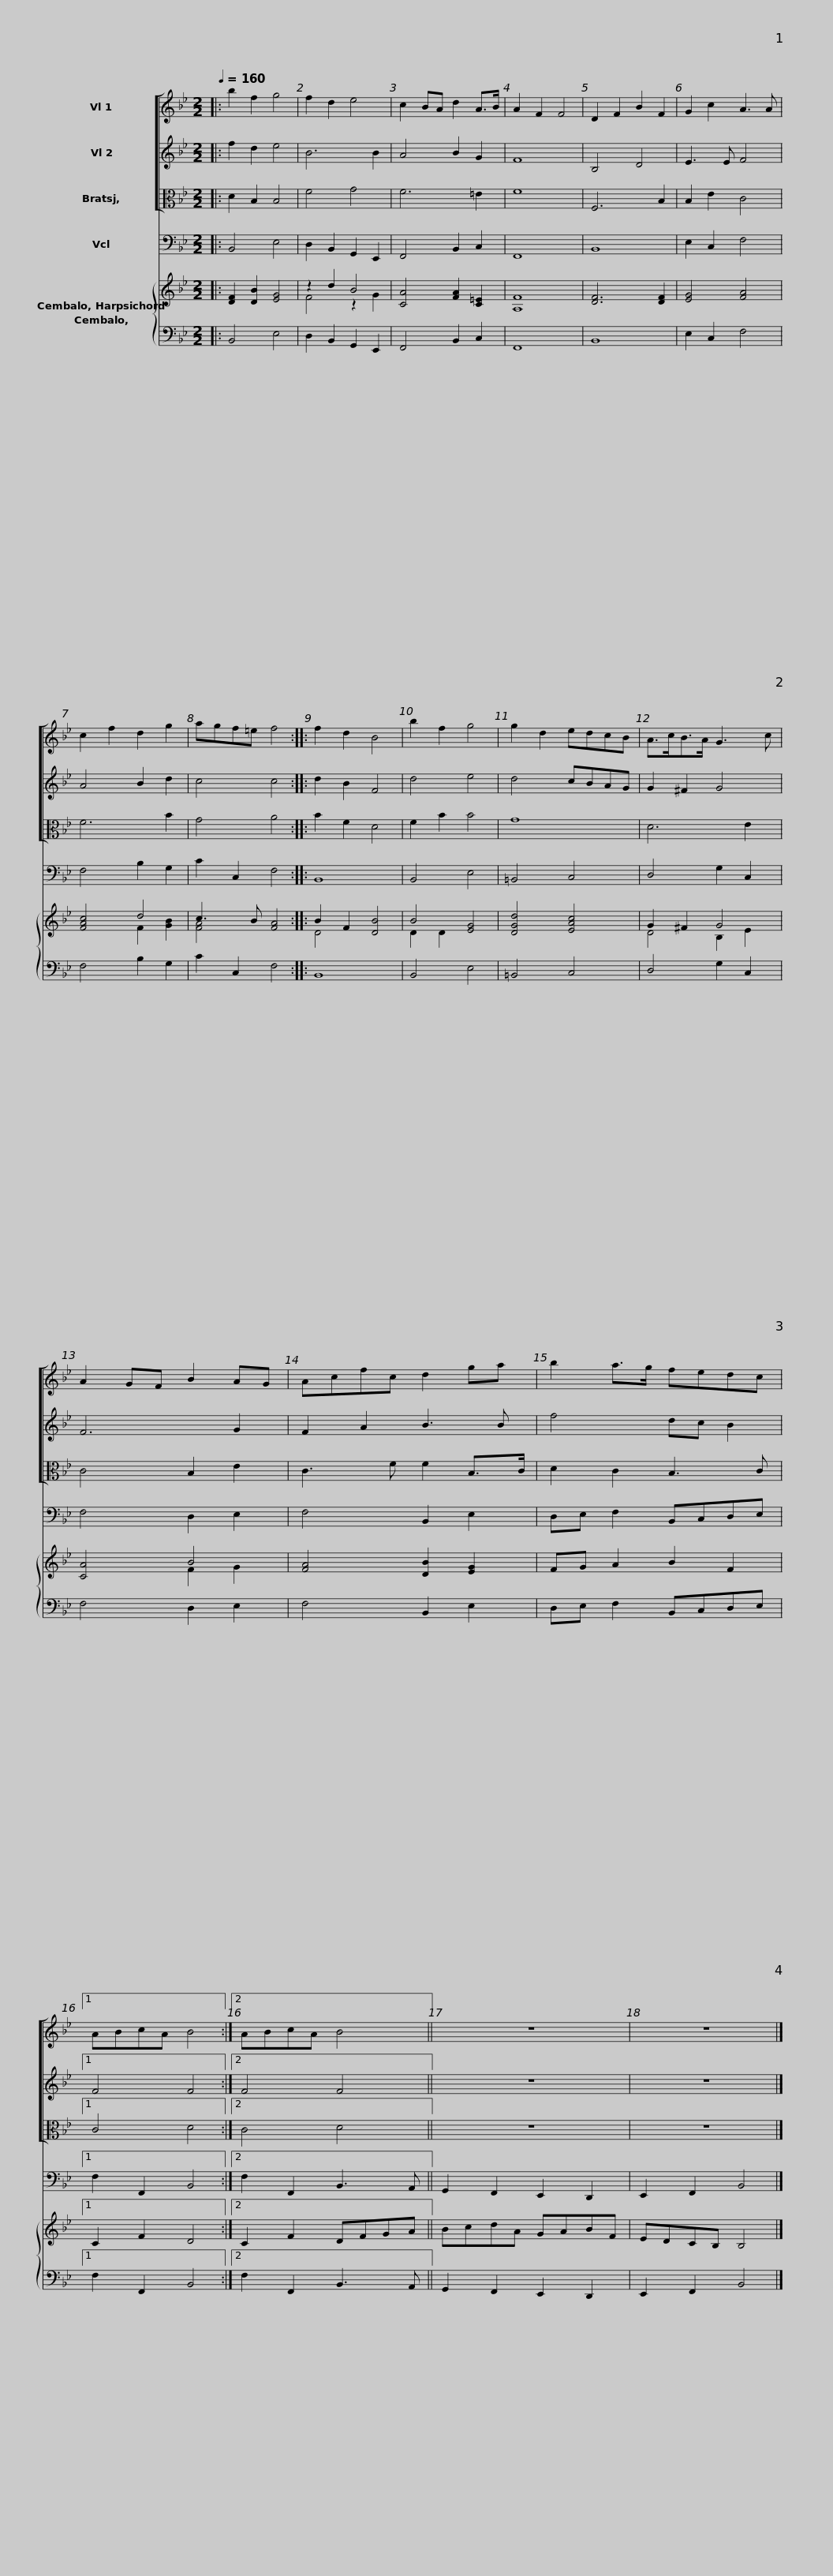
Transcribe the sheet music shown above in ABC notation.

X:1
%%score [ 1 2 3 ] 4 { ( 5 6 ) 7 }
L:1/8
Q:1/4=160
M:2/2
I:linebreak $
K:Bb
V:1 treble
V:2 treble
V:3 alto
V:4 bass
V:5 treble
V:6 treble
V:7 bass
V:1
|: b2 f2 g4 | f2 d2 e4 | c2 BA d2 A>B | A2 F2 F4 | D2 F2 B2 F2 | %5
 G2 c2 A3 A | c2 f2 d2 g2 |$ agf=e f4 :: f2 d2 B4 | b2 f2 g4 | %10
 g2 d2 edcB | A>cB>A G3 c | A2 GF B2 AG |$ Acfc d2 ga | b2 a>g fedc |1 %15
 ABcA B4 :|2 ABcA B4 || z8 |$ z8 |] %19
V:2
|: f2 d2 e4 | B6 B2 | A4 B2 G2 | F8 | B,4 D4 | %5
 E3 E F4 | A4 B2 d2 |$ c4 c4 :: d2 B2 F4 | d4 e4 | %10
 d4 cBAG | G2 ^F2 G4 | F6 G2 |$ F2 A2 B3 B | f4 dc B2 |1 %15
 F4 F4 :|2 F4 F4 || z8 |$ z8 |] %19
V:3
|: D2 B,2 B,4 | F4 G4 | F6 =E2 | F8 | F,6 B,2 | %5
 B,2 E2 C4 | F6 B2 |$ G4 A4 :: B2 F2 D4 | F2 B2 B4 | %10
 G8 | D6 E2 | C4 B,2 E2 |$ C3 F F2 B,>C | D2 C2 B,3 C |1 %15
 C4 D4 :|2 C4 D4 || z8 |$ z8 |] %19
V:4
|: B,,4 E,4 | D,2 B,,2 G,,2 E,,2 | F,,4 B,,2 C,2 | F,,8 | B,,8 | %5
 E,2 C,2 F,4 | F,4 B,2 G,2 |$ C2 C,2 F,4 :: B,,8 | B,,4 E,4 | %10
 =B,,4 C,4 | D,4 G,2 C,2 | F,4 D,2 E,2 |$ F,4 B,,2 E,2 | D,E, F,2 B,,C,D,E, |1 %15
 F,2 F,,2 B,,4 :|2 F,2 F,,2 B,,3 A,, || G,,2 F,,2 E,,2 D,,2 |$ E,,2 F,,2 B,,4 |] %19
V:5
|: [DF]2 [DB]2 [EG]4 | z2 d2 B4 | [CA]4 [FA]2 [C=E]2 | [A,F]8 | [DF]6 [DF]2 | %5
 [EG]4 [FA]4 | [FAc]4 d4 |$ c3 B [FA]4 :: B2 F2 [DB]4 | B4 [EG]4 | %10
 [DGd]4 [EAc]4 | G2 ^F2 G4 | [CA]4 B4 |$ [FA]4 [DB]2 [EG]2 | FG A2 B2 F2 |1 %15
 C2 F2 D4 :|2 C2 F2 DFGA || BcdA GABF |$ EDCB, B,4 |] %19
V:6
|: x8 | F4 z2 G2 | x8 | x8 | x8 | %5
 x8 | x4 F2 [GB]2 |$ [FA]4 x4 :: D4 x4 | D2 D2 x4 | %10
 x8 | D4 B,2 E2 | x4 F2 G2 |$ x8 | x8 |1 %15
 x8 :|2 x8 || x8 |$ x8 |] %19
V:7
|: B,,4 E,4 | D,2 B,,2 G,,2 E,,2 | F,,4 B,,2 C,2 | F,,8 | B,,8 | %5
 E,2 C,2 F,4 | F,4 B,2 G,2 |$ C2 C,2 F,4 :: B,,8 | B,,4 E,4 | %10
 =B,,4 C,4 | D,4 G,2 C,2 | F,4 D,2 E,2 |$ F,4 B,,2 E,2 | D,E, F,2 B,,C,D,E, |1 %15
 F,2 F,,2 B,,4 :|2 F,2 F,,2 B,,3 A,, || G,,2 F,,2 E,,2 D,,2 |$ E,,2 F,,2 B,,4 |] %19
